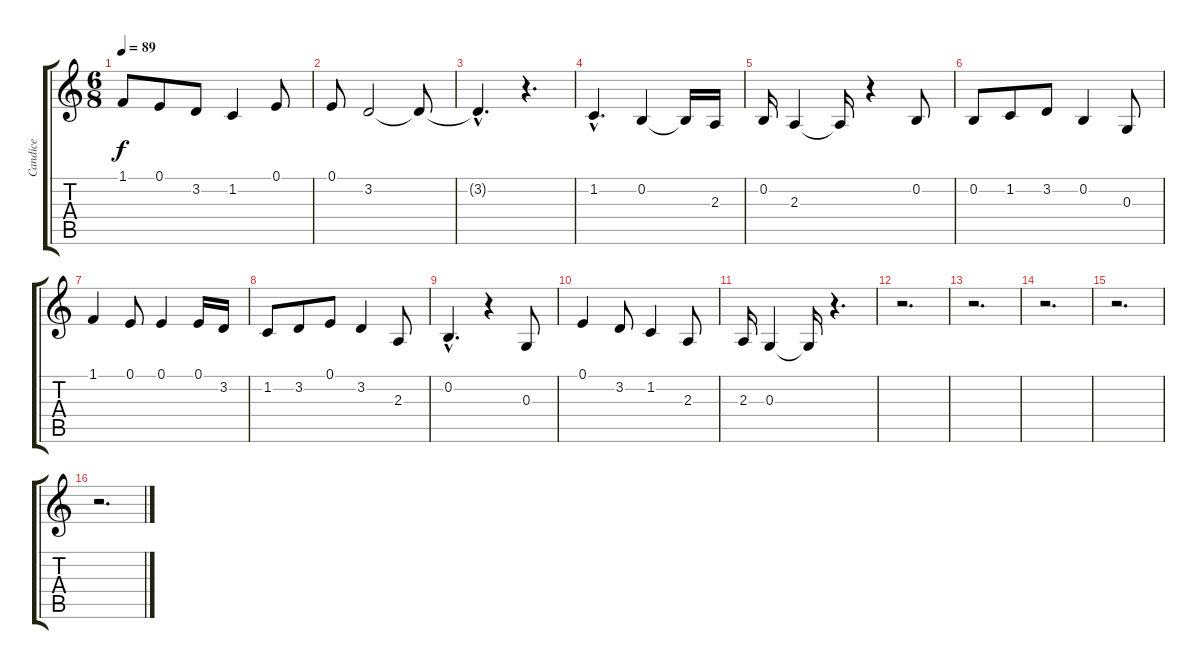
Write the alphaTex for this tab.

\track ("Candice" "Candice") {instrument oboe}
\staff {score tabs}
\tuning (E4 B3 G3 D3 A2 E2) {hide}
\ts (6 8)
\tempo 89
\clef g2
\ks c
1.1.8{dy f} 0.1.8 3.2.8 1.2.4 0.1.8 |
0.1.8 3.2.2 3.2{t}.8 |
3.2{hac t}.4{d} r.4{d} |
1.2{hac}.4{d} 0.2.4 0.2{t}.16 2.3.16 |
0.2.16 2.3.4 2.3{t}.16 r.4 0.2.8 |
0.2.8 1.2.8 3.2.8 0.2.4 0.3.8 |
1.1.4 0.1.8 0.1.4 0.1.16 3.2.16 |
1.2.8 3.2.8 0.1.8 3.2.4 2.3.8 |
0.2{hac}.4{d} r.4 0.3.8 |
0.1.4 3.2.8 1.2.4 2.3.8 |
2.3.16 0.3.4 0.3{t}.16 r.4{d} |
r.2{d} |
r.2{d} |
r.2{d} |
r.2{d} |
r.2{d}
